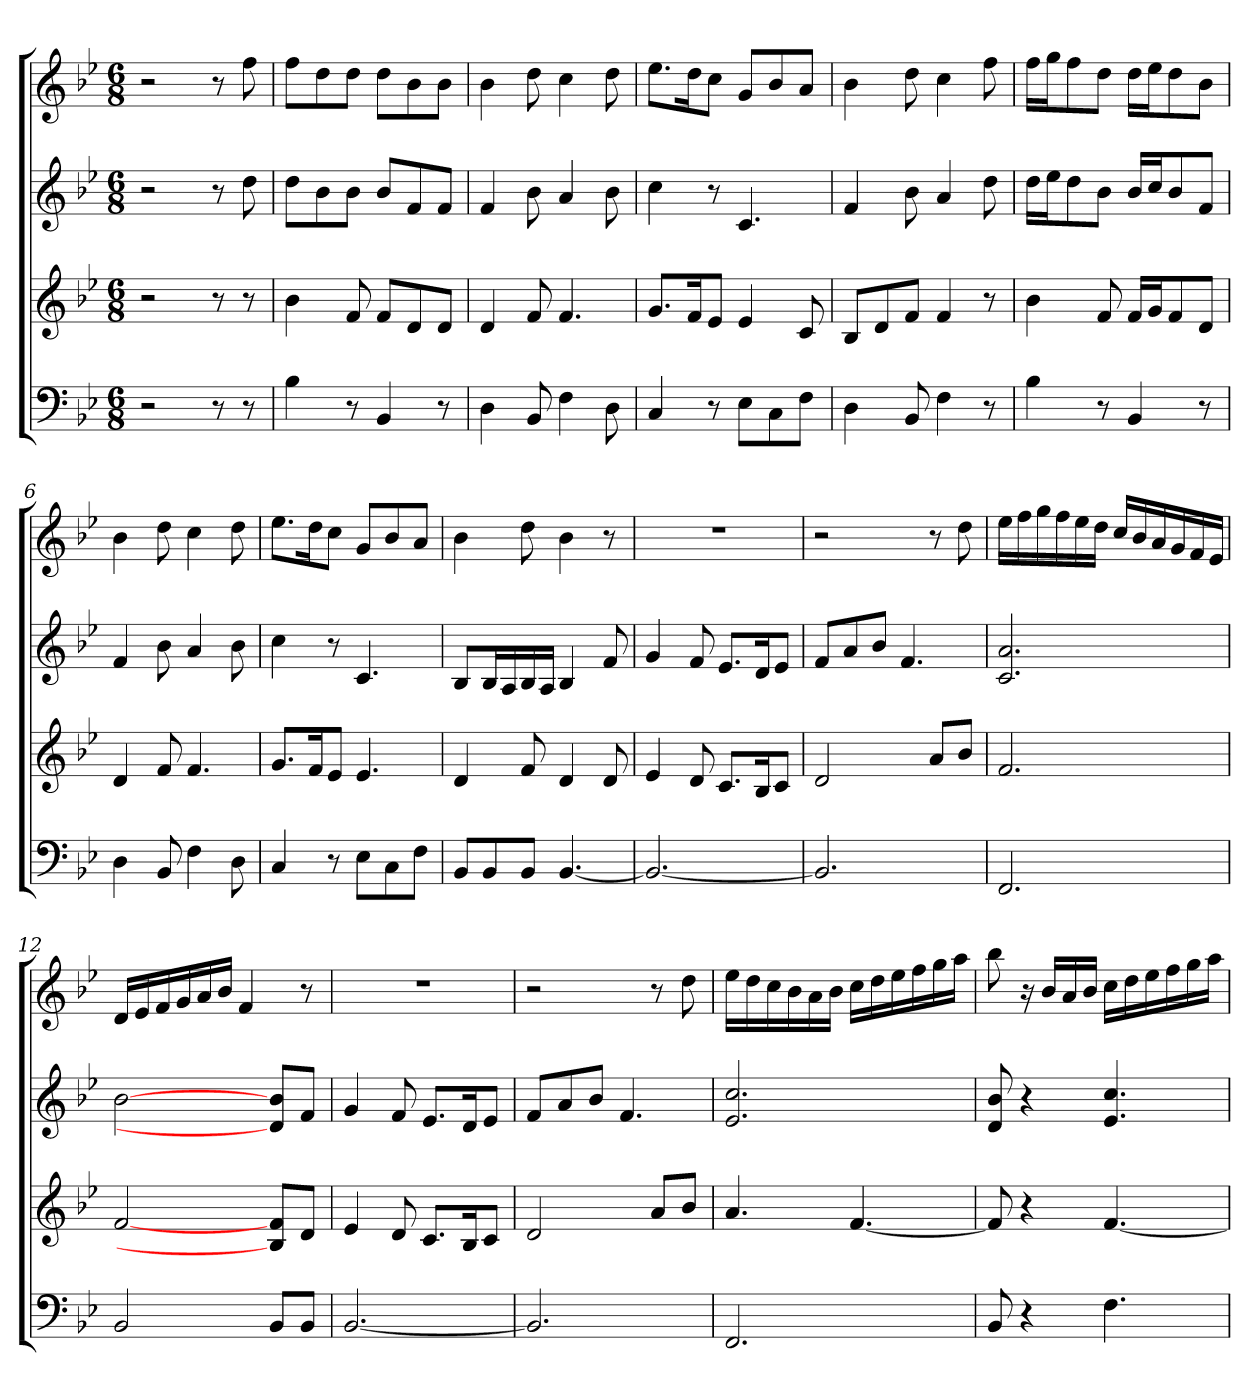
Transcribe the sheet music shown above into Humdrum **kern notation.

**kern	**kern	**kern	**kern
*part4	*part3	*part2	*part1
*staff4	*staff3	*staff2	*staff1
*k[b-e-]	*k[b-e-]	*k[b-e-]	*k[b-e-]
*B-:	*B-:	*B-:	*B-:
*M6/8	*M6/8	*M6/8	*M6/8
=	=	=	=
2r	2r	2r	2r
8r	8r	8r	8r
8r	8r	8dd	8ff
=1	=1	=1	=1
4B-	4b-	8ddL	8ffL
.	.	8b-	8dd
8r	8f	8b-J	8ddJ
4BB-	8fL	8b-L	8ddL
.	8d	8f	8b-
8r	8dJ	8fJ	8b-J
=2	=2	=2	=2
4D	4d	4f	4b-
8BB-	8f	8b-	8dd
4F	4.f	4a	4cc
8D	.	8b-	8dd
=3	=3	=3	=3
4C	8.gL	4cc	8.ee-L
.	16fK	.	16ddK
8r	8e-J	8r	8ccJ
8E-L	4e-	4.c	8gL
8C	.	.	8b-
8FJ	8c	.	8aJ
=4	=4	=4	=4
4D	8B-L	4f	4b-
.	8d	.	.
8BB-	8fJ	8b-	8dd
4F	4f	4a	4cc
8r	8r	8dd	8ff
=5	=5	=5	=5
4B-	4b-	16ddLL	16ffLL
.	.	16ee-J	16ggJ
.	.	8dd	8ff
8r	8f	8b-J	8ddJ
4BB-	16fLL	16b-LL	16ddLL
.	16gJ	16ccJ	16ee-J
.	8f	8b-	8dd
8r	8dJ	8fJ	8b-J
=6	=6	=6	=6
4D	4d	4f	4b-
8BB-	8f	8b-	8dd
4F	4.f	4a	4cc
8D	.	8b-	8dd
=7	=7	=7	=7
4C	8.gL	4cc	8.ee-L
.	16fK	.	16ddK
8r	8e-J	8r	8ccJ
8E-L	4.e-	4.c	8gL
8C	.	.	8b-
8FJ	.	.	8aJ
=8	=8	=8	=8
8BB-L	4d	8B-L	4b-
8BB-	.	16B-L	.
.	.	16A	.
8BB-J	8f	16B-	8dd
.	.	16AJJ	.
[4.BB-	4d	4B-	4b-
.	8d	8f	8r
=9	=9	=9	=9
2.BB-_	4e-	4g	2.r
.	8d	8f	.
.	8.cL	8.e-L	.
.	16B-K	16dK	.
.	8cJ	8e-J	.
=10	=10	=10	=10
2.BB-]	2d	8fL	2r
.	.	8a	.
.	.	8b-J	.
.	.	4.f	.
.	8aL	.	8r
.	8b-J	.	8dd
=11	=11	=11	=11
2.FF	2.f	2.c 2.a	16ee-LL
.	.	.	16ff
.	.	.	16gg
.	.	.	16ff
.	.	.	16ee-
.	.	.	16ddJJ
.	.	.	16ccLL
.	.	.	16b-
.	.	.	16a
.	.	.	16g
.	.	.	16f
.	.	.	16e-JJ
=12	=12	=12	=12
2BB-	[2f	[2b-	16dLL
.	.	.	16e-
.	.	.	16f
.	.	.	16g
.	.	.	16a
.	.	.	16b-JJ
.	.	.	4f
8BB-L	8B-] 8fL	8d] 8b-L	.
8BB-J	8dJ	8fJ	8r
=13	=13	=13	=13
[2.BB-	4e-	4g	2.r
.	8d	8f	.
.	8.cL	8.e-L	.
.	16B-K	16dK	.
.	8cJ	8e-J	.
=14	=14	=14	=14
2.BB-]	2d	8fL	2r
.	.	8a	.
.	.	8b-J	.
.	.	4.f	.
.	8aL	.	8r
.	8b-J	.	8dd
=15	=15	=15	=15
2.FF	4.a	2.e- 2.cc	16ee-LL
.	.	.	16dd
.	.	.	16cc
.	.	.	16b-
.	.	.	16a
.	.	.	16b-JJ
.	[4.f	.	16ccLL
.	.	.	16dd
.	.	.	16ee-
.	.	.	16ff
.	.	.	16gg
.	.	.	16aaJJ
=16	=16	=16	=16
8BB-	8f]	8d 8b-	8bb-
4r	4r	4r	16r
.	.	.	16b-LL
.	.	.	16a
.	.	.	16b-JJ
4.F	[4.f	4.e- 4.cc	16ccLL
.	.	.	16dd
.	.	.	16ee-
.	.	.	16ff
.	.	.	16gg
.	.	.	16aaJJ
=	=	=	=
*-	*-	*-	*-
